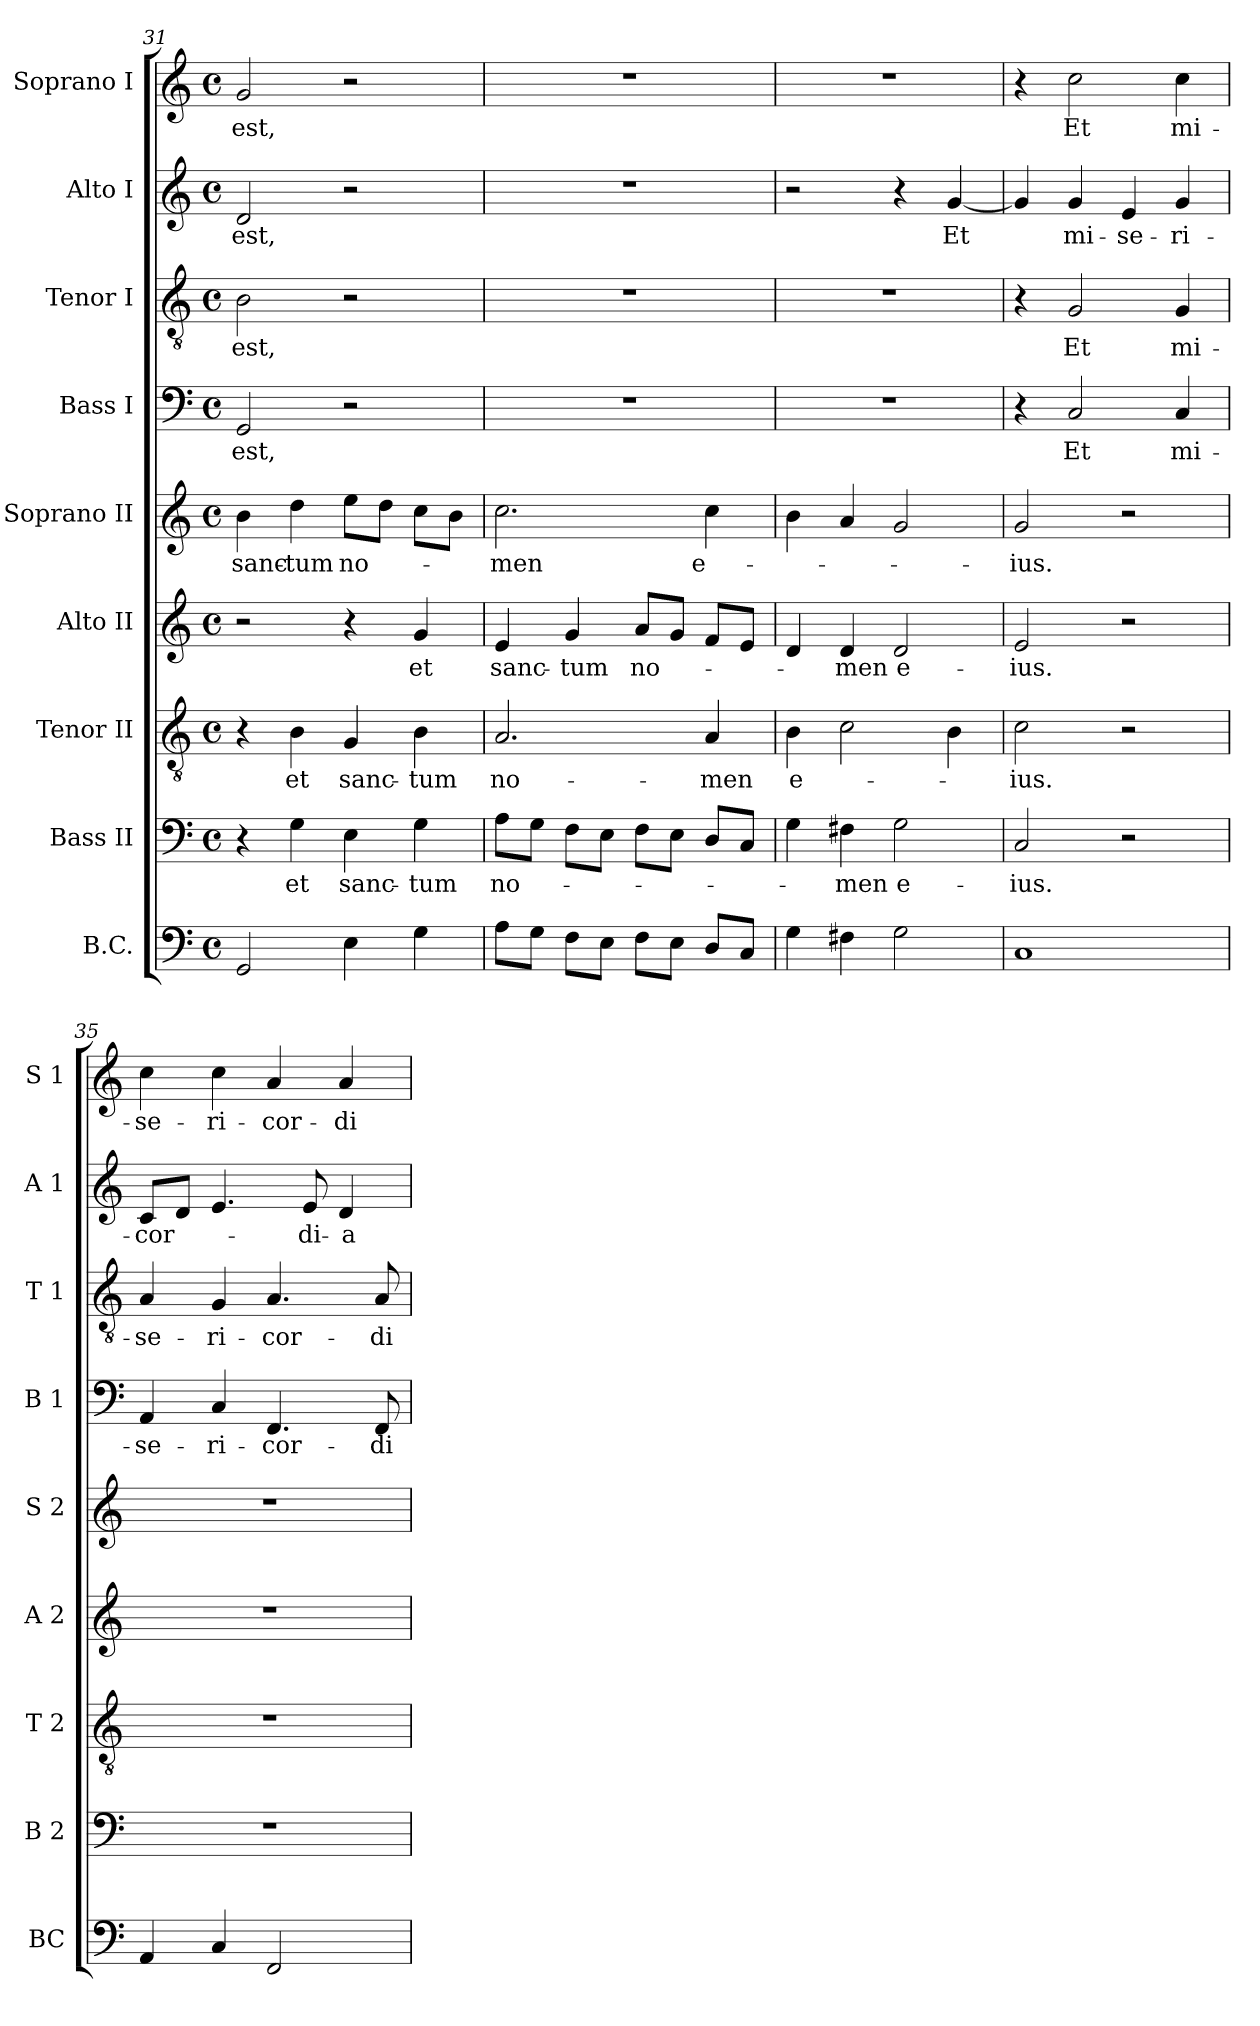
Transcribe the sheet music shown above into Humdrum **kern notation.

**kern	**kern	**text	**kern	**text	**kern	**text	**kern	**text	**kern	**text	**kern	**text	**kern	**text	**kern	**text
*part9	*part8	*part8	*part7	*part7	*part6	*part6	*part5	*part5	*part4	*part4	*part3	*part3	*part2	*part2	*part1	*part1
*staff9	*staff8	*staff8	*staff7	*staff7	*staff6	*staff6	*staff5	*staff5	*staff4	*staff4	*staff3	*staff3	*staff2	*staff2	*staff1	*staff1
*I"B.C.	*I"Bass II	*	*I"Tenor II	*	*I"Alto II	*	*I"Soprano II	*	*I"Bass I	*	*I"Tenor I	*	*I"Alto I	*	*I"Soprano I	*
*I'BC	*I'B 2	*	*I'T 2	*	*I'A 2	*	*I'S 2	*	*I'B 1	*	*I'T 1	*	*I'A 1	*	*I'S 1	*
*clefF4	*clefF4	*	*clefGv2	*	*clefG2	*	*clefG2	*	*clefF4	*	*clefGv2	*	*clefG2	*	*clefG2	*
*k[]	*k[]	*	*k[]	*	*k[]	*	*k[]	*	*k[]	*	*k[]	*	*k[]	*	*k[]	*
*C:	*C:	*	*C:	*	*C:	*	*C:	*	*C:	*	*C:	*	*C:	*	*C:	*
*M4/4	*M4/4	*	*M4/4	*	*M4/4	*	*M4/4	*	*M4/4	*	*M4/4	*	*M4/4	*	*M4/4	*
*met(c)	*met(c)	*	*met(c)	*	*met(c)	*	*met(c)	*	*met(c)	*	*met(c)	*	*met(c)	*	*met(c)	*
=31	=31	=31	=31	=31	=31	=31	=31	=31	=31	=31	=31	=31	=31	=31	=31	=31
!	!	!	!	!	!	!	!	!LO:LY:b	!	!LO:LY:b	!	!LO:LY:b	!	!LO:LY:b	!	!LO:LY:b
2GG/	4r	.	4r	.	2r	.	4b\	sanc-	2GG/	est,	2B\	est,	2d/	est,	2g/	est,
!	!	!LO:LY:b	!	!LO:LY:b	!	!	!	!LO:LY:b	!	!	!	!	!	!	!	!
.	4G\	et	4B\	et	.	.	4dd\	-tum	.	.	.	.	.	.	.	.
!	!	!LO:LY:b	!	!LO:LY:b	!	!	!	!LO:LY:b	!	!	!	!	!	!	!	!
4E\	4E\	sanc-	4G/	sanc-	4r	.	8ee\L	no-	2r	.	2r	.	2r	.	2r	.
.	.	.	.	.	.	.	8dd\J	.	.	.	.	.	.	.	.	.
!	!	!LO:LY:b	!	!LO:LY:b	!	!LO:LY:b	!	!	!	!	!	!	!	!	!	!
4G\	4G\	-tum	4B\	-tum	4g/	et	8cc\L	.	.	.	.	.	.	.	.	.
.	.	.	.	.	.	.	8b\J	.	.	.	.	.	.	.	.	.
!!LO:PB:g=z
=32	=32	=32	=32	=32	=32	=32	=32	=32	=32	=32	=32	=32	=32	=32	=32	=32
!	!	!LO:LY:b	!	!LO:LY:b	!	!LO:LY:b	!	!LO:LY:b	!	!	!	!	!	!	!	!
8A\L	8A\L	no-	2.A/	no-	4e/	sanc-	2.cc\	-men	1r	.	1r	.	1r	.	1r	.
8G\J	8G\J	.	.	.	.	.	.	.	.	.	.	.	.	.	.	.
!	!	!	!	!	!	!LO:LY:b	!	!	!	!	!	!	!	!	!	!
8F\L	8F\L	.	.	.	4g/	-tum	.	.	.	.	.	.	.	.	.	.
8E\J	8E\J	.	.	.	.	.	.	.	.	.	.	.	.	.	.	.
!	!	!	!	!	!	!LO:LY:b	!	!	!	!	!	!	!	!	!	!
8F\L	8F\L	.	.	.	8a/L	no-	.	.	.	.	.	.	.	.	.	.
8E\J	8E\J	.	.	.	8g/J	.	.	.	.	.	.	.	.	.	.	.
!	!	!	!	!LO:LY:b	!	!	!	!LO:LY:b	!	!	!	!	!	!	!	!
8D/L	8D/L	.	4A/	-men	8f/L	.	4cc\	e-	.	.	.	.	.	.	.	.
8C/J	8C/J	.	.	.	8e/J	.	.	.	.	.	.	.	.	.	.	.
=33	=33	=33	=33	=33	=33	=33	=33	=33	=33	=33	=33	=33	=33	=33	=33	=33
*^	*	*	*	*	*	*	*	*	*	*	*	*	*	*	*	*
!	!	!	!	!	!LO:LY:b	!	!	!	!	!	!	!	!	!	!	!	!
4G\	4ryy	4G\	.	4B\	e-	4d/	.	4b\	.	1r	.	1r	.	2r	.	1r	.
!	!	!	!LO:LY:b	!	!	!	!LO:LY:b	!	!	!	!	!	!	!	!	!	!
4F#X\	4ryy	4F#X\	-men	2c\	.	4d/	-men	4a/	.	.	.	.	.	.	.	.	.
!	!	!	!LO:LY:b	!	!	!	!LO:LY:b	!	!	!	!	!	!	!	!	!	!
2G\	4ryy	2G\	e-	.	.	2d/	e-	2g/	.	.	.	.	.	4r	.	.	.
!	!	!	!	!	!	!	!	!	!	!	!	!	!	!	!LO:LY:b	!	!
.	4ryy	.	.	4B\	.	.	.	.	.	.	.	.	.	[4g/	Et	.	.
=34	=34	=34	=34	=34	=34	=34	=34	=34	=34	=34	=34	=34	=34	=34	=34	=34	=34
!	!	!	!LO:LY:b	!	!LO:LY:b	!	!LO:LY:b	!	!LO:LY:b	!	!	!	!	!	!	!	!
*v	*v	*	*	*	*	*	*	*	*	*	*	*	*	*	*	*	*
1C	2C/	-ius.	2c\	-ius.	2e/	-ius.	2g/	-ius.	4r	.	4r	.	4g/]	.	4r	.
!	!	!	!	!	!	!	!	!	!	!LO:LY:b	!	!LO:LY:b	!	!LO:LY:b	!	!LO:LY:b
.	.	.	.	.	.	.	.	.	2C/	Et	2G/	Et	4g/	mi-	2cc\	Et
!	!	!	!	!	!	!	!	!	!	!	!	!	!	!LO:LY:b	!	!
.	2r	.	2r	.	2r	.	2r	.	.	.	.	.	4e/	-se-	.	.
!	!	!	!	!	!	!	!	!	!	!LO:LY:b	!	!LO:LY:b	!	!LO:LY:b	!	!LO:LY:b
.	.	.	.	.	.	.	.	.	4C/	mi-	4G/	mi-	4g/	-ri-	4cc\	mi-
=35	=35	=35	=35	=35	=35	=35	=35	=35	=35	=35	=35	=35	=35	=35	=35	=35
*^	*	*	*	*	*	*	*	*	*	*	*	*	*	*	*	*
!	!	!	!	!	!	!	!	!	!	!	!LO:LY:b	!	!LO:LY:b	!	!LO:LY:b	!	!LO:LY:b
4AA/	2ryy	1r	.	1r	.	1r	.	1r	.	4AA/	-se-	4A/	-se-	8c/L	-cor-	4cc\	-se-
.	.	.	.	.	.	.	.	.	.	.	.	.	.	8d/J	.	.	.
!	!	!	!	!	!	!	!	!	!	!	!LO:LY:b	!	!LO:LY:b	!	!	!	!LO:LY:b
4C/	.	.	.	.	.	.	.	.	.	4C/	-ri-	4G/	-ri-	4.e/	.	4cc\	-ri-
!	!	!	!	!	!	!	!	!	!	!	!LO:LY:b	!	!LO:LY:b	!	!	!	!LO:LY:b
2FF/	4ryy	.	.	.	.	.	.	.	.	4.FF/	-cor-	4.A/	-cor-	.	.	4a/	-cor-
!	!	!	!	!	!	!	!	!	!	!	!	!	!	!	!LO:LY:b	!	!
.	.	.	.	.	.	.	.	.	.	.	.	.	.	8e/	-di-	.	.
!	!	!	!	!	!	!	!	!	!	!	!	!	!	!	!LO:LY:b	!	!LO:LY:b
.	4ryy	.	.	.	.	.	.	.	.	.	.	.	.	4d/	-a	4a/	-di-
!	!	!	!	!	!	!	!	!	!	!	!LO:LY:b	!	!LO:LY:b	!	!	!	!
.	.	.	.	.	.	.	.	.	.	8FF/	-di-	8A/	-di-	.	.	.	.
*v	*v	*	*	*	*	*	*	*	*	*	*	*	*	*	*	*	*
=	=	=	=	=	=	=	=	=	=	=	=	=	=	=	=	=
*-	*-	*-	*-	*-	*-	*-	*-	*-	*-	*-	*-	*-	*-	*-	*-	*-
